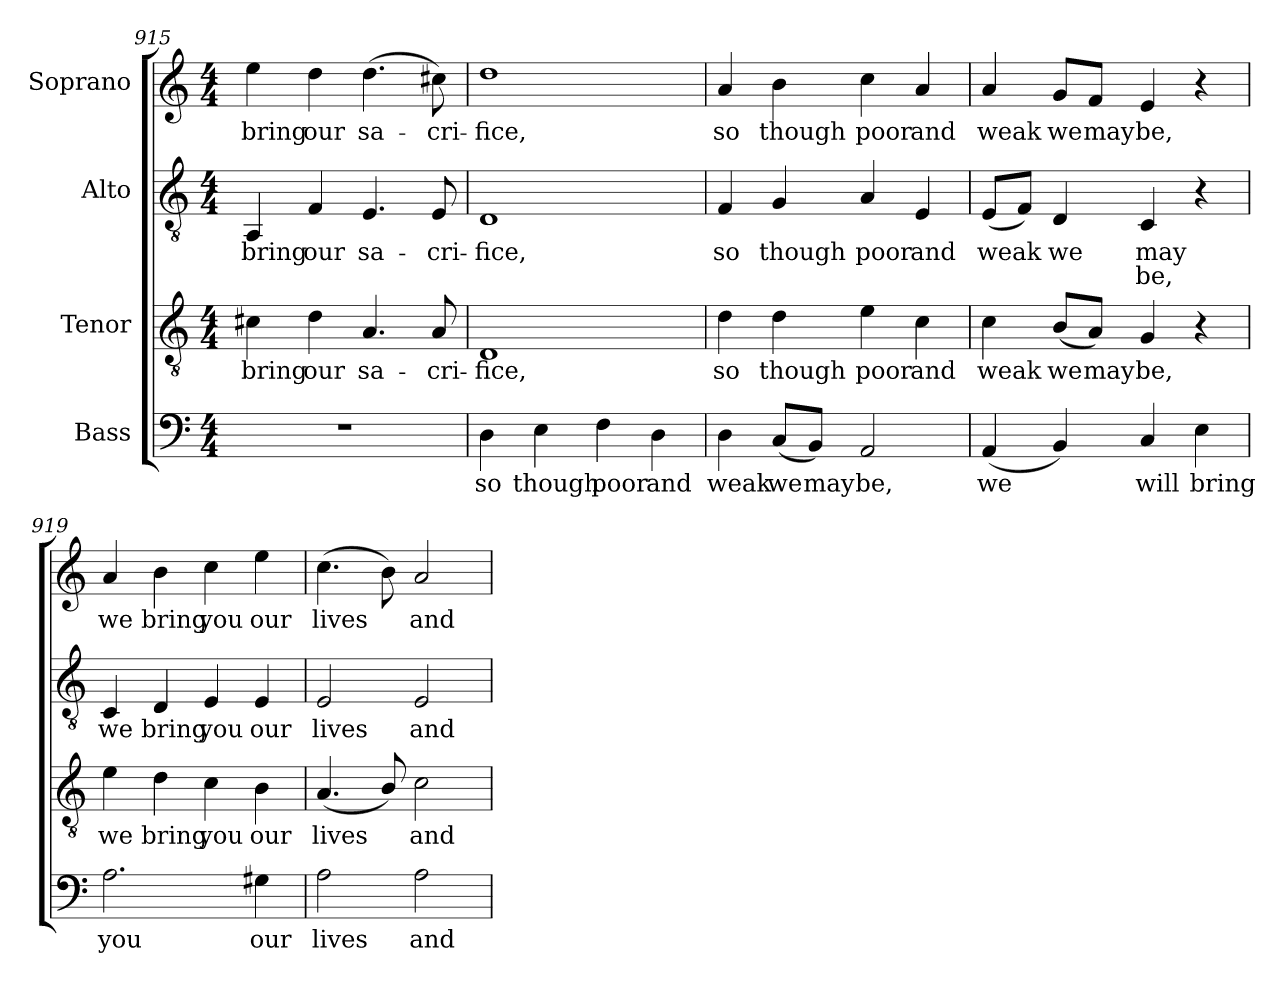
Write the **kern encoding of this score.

**kern	**text	**kern	**text	**kern	**text	**text	**kern	**text
*part4	*part4	*part3	*part3	*part2	*part2	*part2	*part1	*part1
*staff4	*staff4	*staff3	*staff3	*staff2	*staff2	*staff2	*staff1	*staff1
*I"Bass	*	*I"Tenor	*	*I"Alto	*	*	*I"Soprano	*
*clefF4	*	*clefGv2	*	*clefGv2	*	*	*clefG2	*
*	*	*ITrd7c12	*	*ITrd7c12	*	*	*	*
*k[]	*	*k[]	*	*k[]	*	*	*k[]	*
*C:	*	*C:	*	*C:	*	*	*C:	*
*M4/4	*	*M4/4	*	*M4/4	*	*	*M4/4	*
=915	=915	=915	=915	=915	=915	=915	=915	=915
!	!	!	!LO:LY:b:color=#000000	!	!	!	!	!
!	!	!	!	!	!LO:LY:b:color=#000000	!	!	!
!	!	!	!	!	!	!	!	!LO:LY:b:color=#000000
1r	.	4C#Xi\	bring	4AAAi/	bring	.	4eei\	bring
!	!	!	!LO:LY:b:color=#000000	!	!	!	!	!
!	!	!	!	!	!LO:LY:b:color=#000000	!	!	!
!	!	!	!	!	!	!	!	!LO:LY:b:color=#000000
.	.	4Di\	our	4FFi/	our	.	4ddi\	our
!	!	!	!LO:LY:b:color=#000000	!	!	!	!	!
!	!	!	!	!	!LO:LY:b:color=#000000	!	!	!
!	!	!	!	!	!	!	!	!LO:LY:b:color=#000000
.	.	4.AAi/	sa-	4.EEi/	sa-	.	(4.ddi\	sa-
!	!	!	!LO:LY:b:color=#000000	!	!	!	!	!
!	!	!	!	!	!LO:LY:b:color=#000000	!	!	!
!	!	!	!	!	!	!	!	!LO:LY:b:color=#000000
.	.	8AAi/	-cri-	8EEi/	-cri-	.	8cc#Xi\)	-cri-
!!LO:LB:g=z
=916	=916	=916	=916	=916	=916	=916	=916	=916
!	!LO:LY:b:color=#000000	!	!	!	!	!	!	!
!	!	!	!LO:LY:b:color=#000000	!	!	!	!	!
!	!	!	!	!	!LO:LY:b:color=#000000	!	!	!
!	!	!	!	!	!	!	!	!LO:LY:b:color=#000000
4Di\	so	1DDi	-fice,	1DDi	-fice,	.	1ddi	-fice,
!	!LO:LY:b:color=#000000	!	!	!	!	!	!	!
4Ei\	though	.	.	.	.	.	.	.
!	!LO:LY:b:color=#000000	!	!	!	!	!	!	!
4Fi\	poor	.	.	.	.	.	.	.
!	!LO:LY:b:color=#000000	!	!	!	!	!	!	!
4Di\	and	.	.	.	.	.	.	.
=917	=917	=917	=917	=917	=917	=917	=917	=917
!	!LO:LY:b:color=#000000	!	!	!	!	!	!	!
!	!	!	!LO:LY:b:color=#000000	!	!	!	!	!
!	!	!	!	!	!LO:LY:b:color=#000000	!	!	!
!	!	!	!	!	!	!	!	!LO:LY:b:color=#000000
4Di\	weak	4Di\	so	4FFi/	so	.	4ai/	so
!	!LO:LY:b:color=#000000	!	!	!	!	!	!	!
!	!	!	!LO:LY:b:color=#000000	!	!	!	!	!
!	!	!	!	!	!LO:LY:b:color=#000000	!	!	!
!	!	!	!	!	!	!	!	!LO:LY:b:color=#000000
(8Ci/L	we	4Di\	though	4GGi/	though	.	4bi\	though
!	!LO:LY:b:color=#000000	!	!	!	!	!	!	!
8BBi/J)	may	.	.	.	.	.	.	.
!	!LO:LY:b:color=#000000	!	!	!	!	!	!	!
!	!	!	!LO:LY:b:color=#000000	!	!	!	!	!
!	!	!	!	!	!LO:LY:b:color=#000000	!	!	!
!	!	!	!	!	!	!	!	!LO:LY:b:color=#000000
2AAi/	be,	4Ei\	poor	4AAi/	poor	.	4cci\	poor
!	!	!	!LO:LY:b:color=#000000	!	!	!	!	!
!	!	!	!	!	!LO:LY:b:color=#000000	!	!	!
!	!	!	!	!	!	!	!	!LO:LY:b:color=#000000
.	.	4Ci\	and	4EEi/	and	.	4ai/	and
=918	=918	=918	=918	=918	=918	=918	=918	=918
!	!LO:LY:b:color=#000000	!	!	!	!	!	!	!
!	!	!	!LO:LY:b:color=#000000	!	!	!	!	!
!	!	!	!	!	!LO:LY:b:color=#000000	!	!	!
!	!	!	!	!	!	!	!	!LO:LY:b:color=#000000
(4AAi/	we	4Ci\	weak	(8EEi/L	weak	.	4ai/	weak
.	.	.	.	8FFi/J)	.	.	.	.
!	!	!	!LO:LY:b:color=#000000	!	!	!	!	!
!	!	!	!	!	!LO:LY:b:color=#000000	!	!	!
!	!	!	!	!	!	!	!	!LO:LY:b:color=#000000
4BBi/)	.	(8BBi/L	we	4DDi/	we	.	8gi/L	we
!	!	!	!LO:LY:b:color=#000000	!	!	!	!	!
!	!	!	!	!	!	!	!	!LO:LY:b:color=#000000
.	.	8AAi/J)	may	.	.	.	8fi/J	may
!	!LO:LY:b:color=#000000	!	!	!	!	!	!	!
!	!	!	!LO:LY:b:color=#000000	!	!	!	!	!
!	!	!	!	!	!LO:LY:b:color=#000000	!LO:LY:b:color=#000000	!	!
!	!	!	!	!	!	!	!	!LO:LY:b:color=#000000
4Ci/	will	4GGi/	be,	4CCi/	may	be,	4ei/	be,
!	!LO:LY:b:color=#000000	!	!	!	!	!	!	!
4Ei\	bring	4r	.	4r	.	.	4r	.
=919	=919	=919	=919	=919	=919	=919	=919	=919
!	!LO:LY:b:color=#000000	!	!	!	!	!	!	!
!	!	!	!LO:LY:b:color=#000000	!	!	!	!	!
!	!	!	!	!	!LO:LY:b:color=#000000	!	!	!
!	!	!	!	!	!	!	!	!LO:LY:b:color=#000000
2.Ai\	you	4Ei\	we	4CCi/	we	.	4ai/	we
!	!	!	!LO:LY:b:color=#000000	!	!	!	!	!
!	!	!	!	!	!LO:LY:b:color=#000000	!	!	!
!	!	!	!	!	!	!	!	!LO:LY:b:color=#000000
.	.	4Di\	bring	4DDi/	bring	.	4bi\	bring
!	!	!	!LO:LY:b:color=#000000	!	!	!	!	!
!	!	!	!	!	!LO:LY:b:color=#000000	!	!	!
!	!	!	!	!	!	!	!	!LO:LY:b:color=#000000
.	.	4Ci\	you	4EEi/	you	.	4cci\	you
!	!LO:LY:b:color=#000000	!	!	!	!	!	!	!
!	!	!	!LO:LY:b:color=#000000	!	!	!	!	!
!	!	!	!	!	!LO:LY:b:color=#000000	!	!	!
!	!	!	!	!	!	!	!	!LO:LY:b:color=#000000
4G#Xi\	our	4BBi\	our	4EEi/	our	.	4eei\	our
=920	=920	=920	=920	=920	=920	=920	=920	=920
!	!LO:LY:b:color=#000000	!	!	!	!	!	!	!
!	!	!	!LO:LY:b:color=#000000	!	!	!	!	!
!	!	!	!	!	!LO:LY:b:color=#000000	!	!	!
!	!	!	!	!	!	!	!	!LO:LY:b:color=#000000
2Ai\	lives	(4.AAi/	lives	2EEi/	lives	.	(4.cci\	lives
.	.	8BBi/)	.	.	.	.	8bi\)	.
!	!LO:LY:b:color=#000000	!	!	!	!	!	!	!
!	!	!	!LO:LY:b:color=#000000	!	!	!	!	!
!	!	!	!	!	!LO:LY:b:color=#000000	!	!	!
!	!	!	!	!	!	!	!	!LO:LY:b:color=#000000
2Ai\	and	2Ci\	and	2EEi/	and	.	2ai/	and
=	=	=	=	=	=	=	=	=
*-	*-	*-	*-	*-	*-	*-	*-	*-
